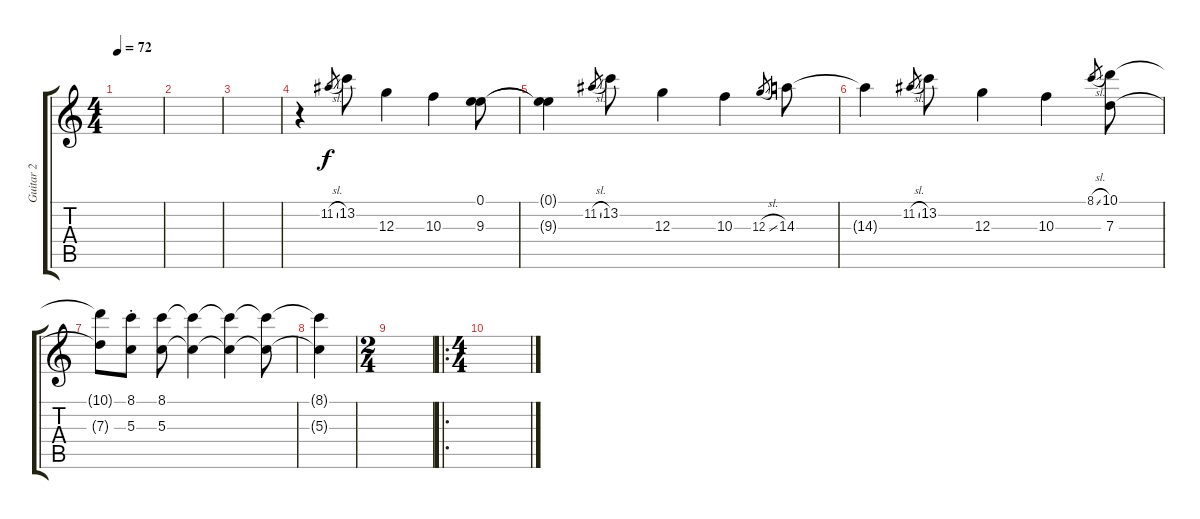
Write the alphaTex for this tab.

\track ("Guitar 2" "Guitar 2") {instrument electricguitarclean}
\staff {score tabs}
\tuning (E4 B3 G3 D3 A2 E2) {hide}
\ts (4 4)
\tempo 72
\clef g2
\ks c
|
|
|
r.4{instrument overdrivenguitar} 11.2{sl}.8{gr} 13.2.8 12.3.4 10.3.4 (0.1 9.3).8 |
(0.1{t} 9.3{t}).4 11.2{sl}.8{gr} 13.2.8 12.3.4 10.3.4 12.3{sl}.8{gr} 14.3.8 |
14.3{t}.4 11.2{sl}.8{gr} 13.2.8 12.3.4 10.3.4 8.1{sl}.8{gr} (10.1 7.3).8 |
(10.1{t} 7.3{t}).8 (8.1{st} 5.3).8 (8.1 5.3).8 (8.1{t} 5.3{t}).4 (8.1{t} 5.3{t}).4 (8.1{t} 5.3{t}).8 |
(8.1{t} 5.3{t}).4 |
\ts (2 4)
|
\ro
\ts (4 4)
